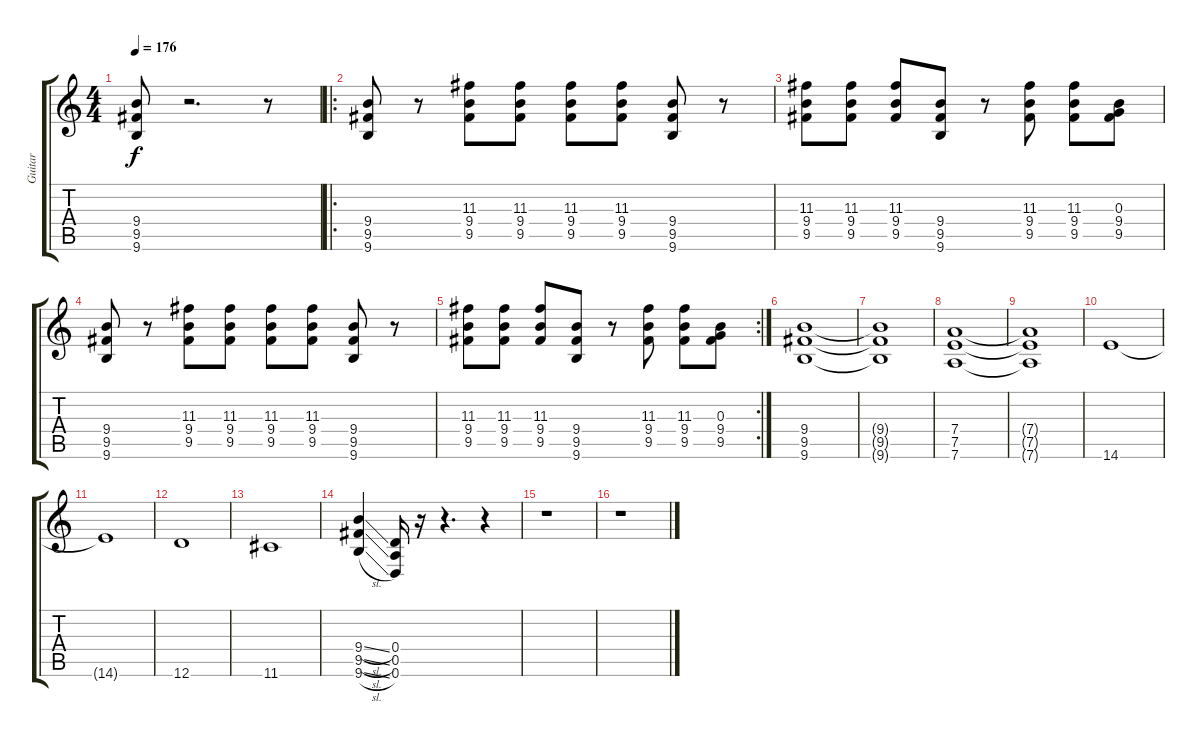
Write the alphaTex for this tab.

\track ("Guitar " "Guitar ") {instrument overdrivenguitar}
\staff {score tabs}
\tuning (E4 B3 G3 D3 A2 D2) {hide}
\ts (4 4)
\tempo 176
\clef g2
\ks c
(9.4 9.5 9.6).8{dy f} r.2{d} r.8 |
\ro
(9.4 9.5 9.6).8 r.8 (11.3 9.4 9.5).8 (11.3 9.4 9.5).8 (11.3 9.4 9.5).8 (11.3 9.4 9.5).8 (9.4 9.5 9.6).8 r.8 |
(11.3 9.4 9.5).8 (11.3 9.4 9.5).8 (11.3 9.4 9.5).8 (9.4 9.5 9.6).8 r.8 (11.3 9.4 9.5).8 (11.3 9.4 9.5).8 (0.3 9.4 9.5).8 |
(9.4 9.5 9.6).8 r.8 (11.3 9.4 9.5).8 (11.3 9.4 9.5).8 (11.3 9.4 9.5).8 (11.3 9.4 9.5).8 (9.4 9.5 9.6).8 r.8 |
\rc 2
(11.3 9.4 9.5).8 (11.3 9.4 9.5).8 (11.3 9.4 9.5).8 (9.4 9.5 9.6).8 r.8 (11.3 9.4 9.5).8 (11.3 9.4 9.5).8 (0.3 9.4 9.5).8 |
(9.4 9.5 9.6).1 |
(9.4{t} 9.5{t} 9.6{t}).1 |
(7.4 7.5 7.6).1 |
(7.4{t} 7.5{t} 7.6{t}).1 |
14.6.1 |
14.6{t}.1 |
12.6.1 |
11.6.1 |
(9.4{sl} 9.5{sl} 9.6{sl}).4 (0.4 0.5 0.6).16 r.16 r.4{d} r.4 |
r.1 |
r.1
